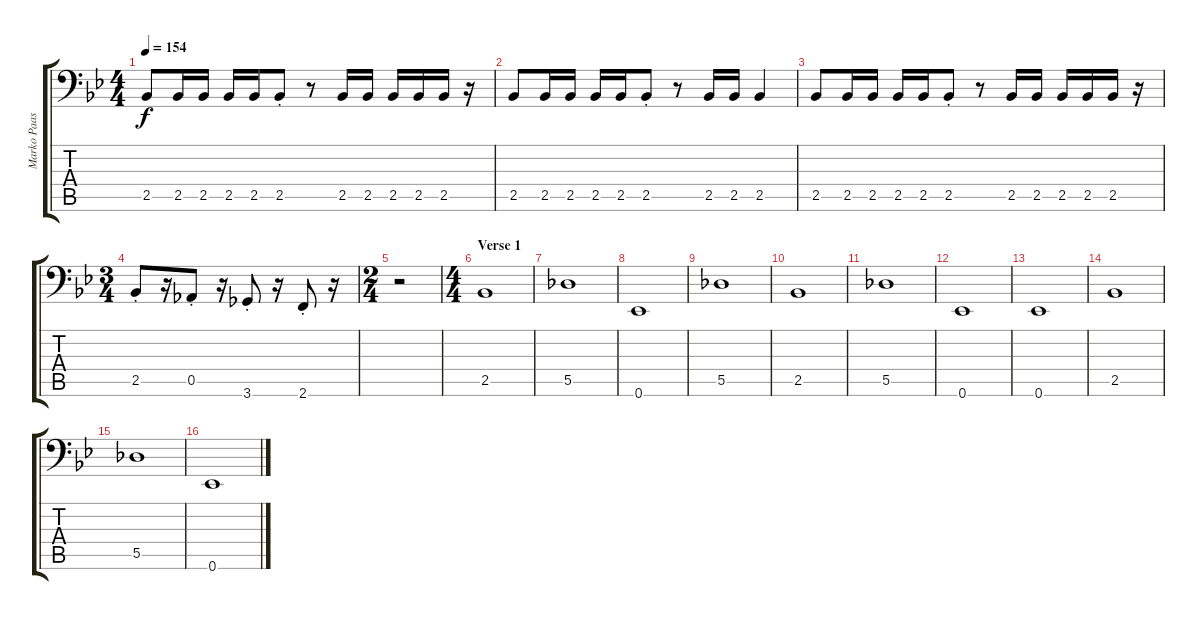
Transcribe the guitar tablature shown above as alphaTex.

\track ("Marko Paasikoski" "Marko Paas") {instrument electricbasspick}
\staff {score tabs}
\tuning (Eb3 Bb2 Gb2 Db2 Ab1 Eb1) {hide}
\ts (4 4)
\tempo 154
\clef f4
\ks gminor
2.5.8{dy f} 2.5.16 2.5.16 2.5.16 2.5.16 2.5{st}.8 r.8 2.5.16 2.5.16 2.5.16 2.5.16 2.5.16 r.16 |
2.5.8 2.5.16 2.5.16 2.5.16 2.5.16 2.5{st}.8 r.8 2.5.16 2.5.16 2.5.4 |
2.5.8 2.5.16 2.5.16 2.5.16 2.5.16 2.5{st}.8 r.8 2.5.16 2.5.16 2.5.16 2.5.16 2.5.16 r.16 |
\ts (3 4)
2.5{st}.8 r.16 0.5{st}.8 r.16 3.6{st}.8 r.16 2.6{st}.8 r.16 |
\ts (2 4)
r.2 |
\ts (4 4)
\section ("" "Verse 1")
2.5.1 |
5.5.1 |
0.6.1 |
5.5.1 |
2.5.1 |
5.5.1 |
0.6.1 |
0.6.1 |
2.5.1 |
5.5.1 |
0.6.1
